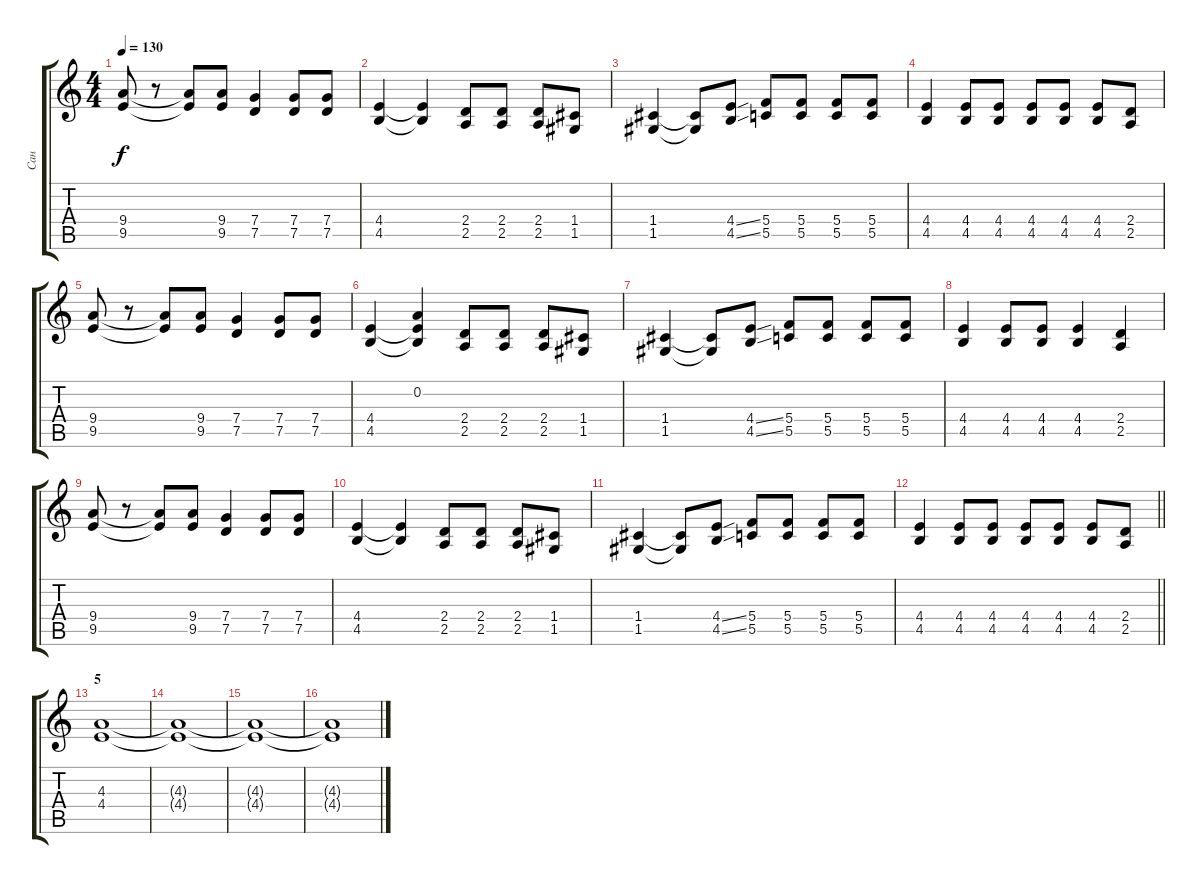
\track ("Сан" "Сан") {instrument distortionguitar}
\staff {score tabs}
\tuning (D4 A3 F3 C3 G2 C2) {hide}
\ts (4 4)
\tempo 130
\clef g2
\ks c
(9.4 9.5).8{dy f} r.8 (9.4{t} 9.5{t}).8 (9.4 9.5).8 (7.4 7.5).4 (7.4 7.5).8 (7.4 7.5).8 |
(4.4 4.5).4 (4.4{t} 4.5{t}).4 (2.4 2.5).8 (2.4 2.5).8 (2.4 2.5).8 (1.4 1.5).8 |
(1.4 1.5).4 (1.4{t} 1.5{t}).8 (4.4{ss} 4.5{ss}).8 (5.4 5.5).8 (5.4 5.5).8 (5.4 5.5).8 (5.4 5.5).8 |
(4.4 4.5).4 (4.4 4.5).8 (4.4 4.5).8 (4.4 4.5).8 (4.4 4.5).8 (4.4 4.5).8 (2.4 2.5).8 |
(9.4 9.5).8 r.8 (9.4{t} 9.5{t}).8 (9.4 9.5).8 (7.4 7.5).4 (7.4 7.5).8 (7.4 7.5).8 |
(4.4 4.5).4 (0.2 4.4{t} 4.5{t}).4 (2.4 2.5).8 (2.4 2.5).8 (2.4 2.5).8 (1.4 1.5).8 |
(1.4 1.5).4 (1.4{t} 1.5{t}).8 (4.4{ss} 4.5{ss}).8 (5.4 5.5).8 (5.4 5.5).8 (5.4 5.5).8 (5.4 5.5).8 |
(4.4 4.5).4 (4.4 4.5).8 (4.4 4.5).8 (4.4 4.5).4 (2.4 2.5).4 |
(9.4 9.5).8 r.8 (9.4{t} 9.5{t}).8 (9.4 9.5).8 (7.4 7.5).4 (7.4 7.5).8 (7.4 7.5).8 |
(4.4 4.5).4 (4.4{t} 4.5{t}).4 (2.4 2.5).8 (2.4 2.5).8 (2.4 2.5).8 (1.4 1.5).8 |
(1.4 1.5).4 (1.4{t} 1.5{t}).8 (4.4{ss} 4.5{ss}).8 (5.4 5.5).8 (5.4 5.5).8 (5.4 5.5).8 (5.4 5.5).8 |
\barLineRight lightlight
(4.4 4.5).4 (4.4 4.5).8 (4.4 4.5).8 (4.4 4.5).8 (4.4 4.5).8 (4.4 4.5).8 (2.4 2.5).8 |
\section ("" "5")
(4.3 4.4).1 |
(4.3{t} 4.4{t}).1 |
(4.3{t} 4.4{t}).1 |
(4.3{t} 4.4{t}).1
